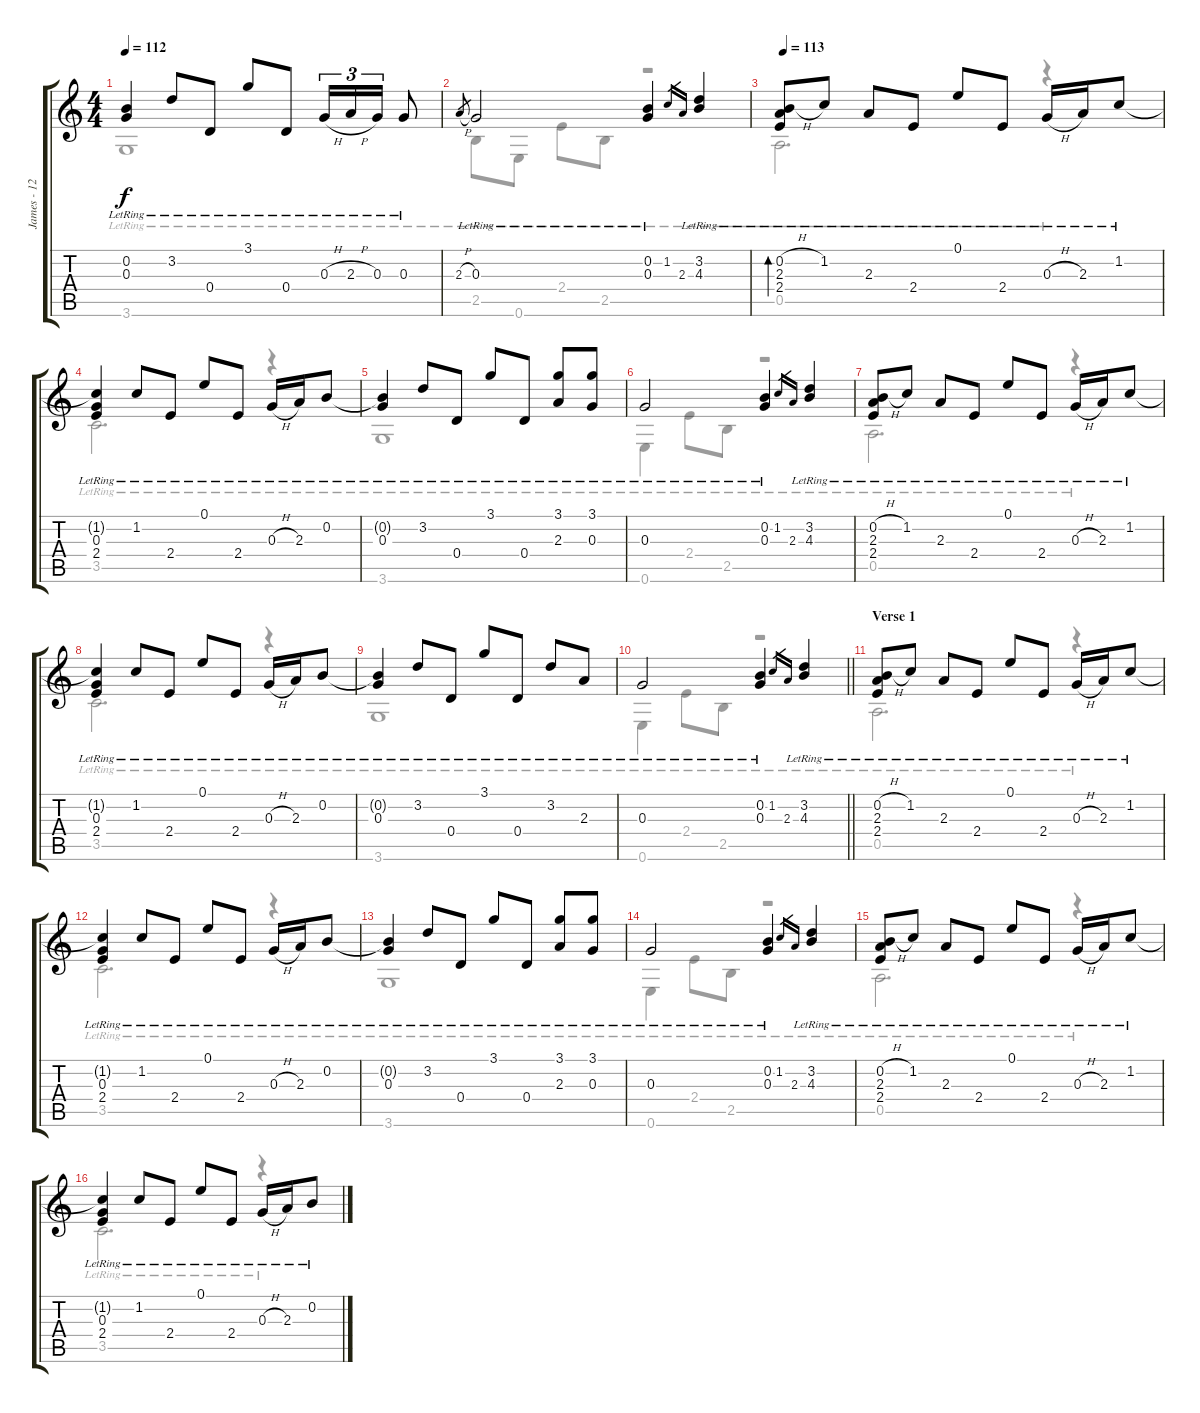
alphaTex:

\track ("James - 12 String Acoustic 2" "James - 12") {instrument acousticguitarsteel}
\staff {score tabs}
\tuning (E4 B3 G3 D3 A2 E2) {hide}
\voice
\ts (4 4)
\tempo 112
\clef g2
\ks c
(0.2{t} 0.3{lr}).4{dy f} 3.2{lr}.8 0.4{lr}.8 3.1{lr}.8 0.4{lr}.8 0.3{h lr}.16{tu (3 2)} 2.3{h lr}.16{tu (3 2)} 0.3{lr}.16{tu (3 2)} 0.3{lr}.8 |
2.3{h}.8{gr} 0.3{lr}.2 (0.2{lr} 0.3{lr}).4 1.2.16{gr} 2.3.16{gr} (3.2{lr} 4.3{lr}).4 |
\tempo 113
(0.2{h lr} 2.3{lr} 2.4{lr}).8{bd 120} 1.2{lr}.8 2.3{lr}.8 2.4{lr}.8 0.1{lr}.8 2.4{lr}.8 0.3{h lr}.16 2.3{lr}.16 1.2{lr}.8 |
(1.2{t} 0.3{lr} 2.4{lr}).4 1.2{lr}.8 2.4{lr}.8 0.1{lr}.8 2.4{lr}.8 0.3{h lr}.16 2.3{lr}.16 0.2{lr}.8 |
(0.2{t} 0.3{lr}).4 3.2{lr}.8 0.4{lr}.8 3.1{lr}.8 0.4{lr}.8 (3.1 2.3{lr}).8 (3.1 0.3{lr}).8 |
0.3{lr}.2 (0.2{lr} 0.3{lr}).4 1.2.16{gr} 2.3.16{gr} (3.2{lr} 4.3{lr}).4 |
(0.2{h lr} 2.3{lr} 2.4{lr}).8 1.2{lr}.8 2.3{lr}.8 2.4{lr}.8 0.1{lr}.8 2.4{lr}.8 0.3{h lr}.16 2.3{lr}.16 1.2{lr}.8 |
(1.2{t} 0.3{lr} 2.4{lr}).4 1.2{lr}.8 2.4{lr}.8 0.1{lr}.8 2.4{lr}.8 0.3{h lr}.16 2.3{lr}.16 0.2{lr}.8 |
(0.2{t} 0.3{lr}).4 3.2{lr}.8 0.4{lr}.8 3.1{lr}.8 0.4{lr}.8 3.2{lr}.8 2.3{lr}.8 |
\barLineRight lightlight
0.3{lr}.2 (0.2{lr} 0.3{lr}).4 1.2.16{gr} 2.3.16{gr} (3.2{lr} 4.3{lr}).4 |
\section ("" "Verse 1")
(0.2{h lr} 2.3{lr} 2.4{lr}).8 1.2{lr}.8 2.3{lr}.8 2.4{lr}.8 0.1{lr}.8 2.4{lr}.8 0.3{h lr}.16 2.3{lr}.16 1.2{lr}.8 |
(1.2{t} 0.3{lr} 2.4{lr}).4 1.2{lr}.8 2.4{lr}.8 0.1{lr}.8 2.4{lr}.8 0.3{h lr}.16 2.3{lr}.16 0.2{lr}.8 |
(0.2{t} 0.3{lr}).4 3.2{lr}.8 0.4{lr}.8 3.1{lr}.8 0.4{lr}.8 (3.1 2.3{lr}).8 (3.1 0.3{lr}).8 |
0.3{lr}.2 (0.2{lr} 0.3{lr}).4 1.2.16{gr} 2.3.16{gr} (3.2{lr} 4.3{lr}).4 |
(0.2{h lr} 2.3{lr} 2.4{lr}).8 1.2{lr}.8 2.3{lr}.8 2.4{lr}.8 0.1{lr}.8 2.4{lr}.8 0.3{h lr}.16 2.3{lr}.16 1.2{lr}.8 |
(1.2{t} 0.3{lr} 2.4{lr}).4 1.2{lr}.8 2.4{lr}.8 0.1{lr}.8 2.4{lr}.8 0.3{h lr}.16 2.3{lr}.16 0.2{lr}.8
\voice
\clef g2
\ottava regular
\simile none
\ks c
3.6{lr}.1{dy f} |
2.5{lr}.8 0.6{lr}.8 2.4{lr}.8 2.5{lr}.8 r.2 |
0.5{lr}.2{d} r.4 |
3.5{lr}.2{d} r.4 |
3.6{lr}.1 |
0.6{lr}.4 2.4{lr}.8 2.5{lr}.8 r.2 |
0.5{lr}.2{d} r.4 |
3.5{lr}.2{d} r.4 |
3.6{lr}.1 |
\barLineRight lightlight
0.6{lr}.4 2.4{lr}.8 2.5{lr}.8 r.2 |
0.5{lr}.2{d} r.4 |
3.5{lr}.2{d} r.4 |
3.6{lr}.1 |
0.6{lr}.4 2.4{lr}.8 2.5{lr}.8 r.2 |
0.5{lr}.2{d} r.4 |
3.5{lr}.2{d} r.4
